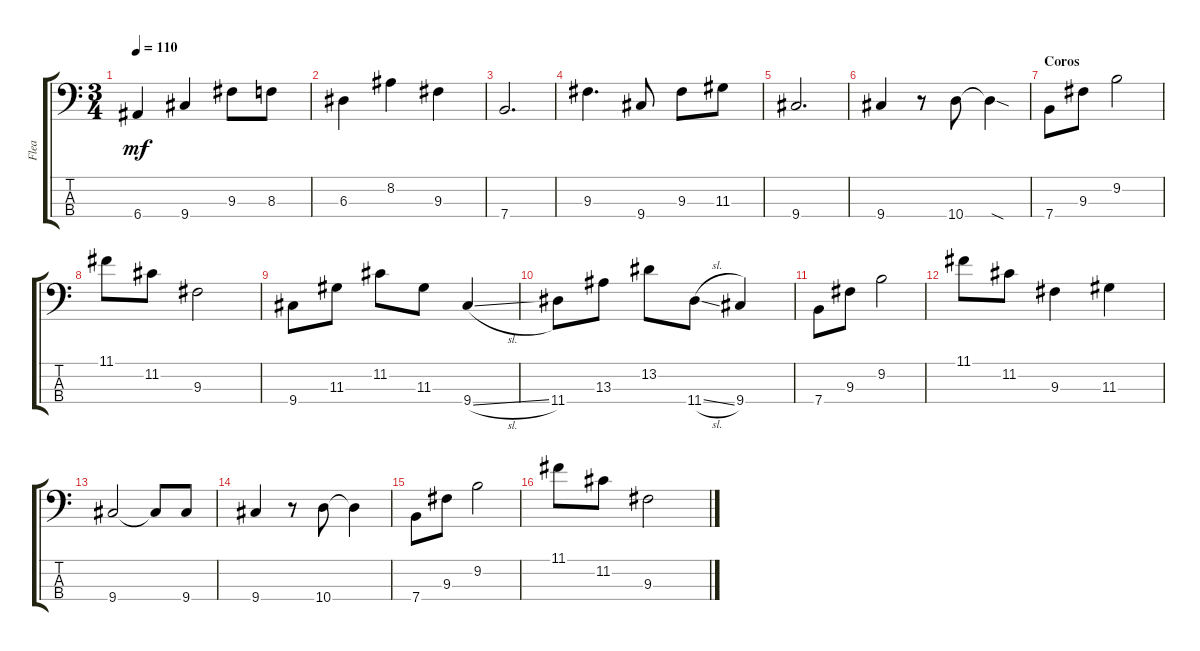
\track ("Flea" "Flea") {instrument acousticbass}
\staff {score tabs}
\tuning (G2 D2 A1 E1) {hide}
\ts (3 4)
\tempo 110
\clef f4
\ks c
6.4.4{dy mf} 9.4.4 9.3.8 8.3.8 |
6.3.4 8.2.4 9.3.4 |
7.4.2{d} |
9.3.4{d} 9.4.8 9.3.8 11.3.8 |
9.4.2{d} |
9.4.4 r.8 10.4.8 10.4{sod t}.4 |
\section ("" "Coros")
7.4.8 9.3.8 9.2.2 |
11.1.8 11.2.8 9.3.2 |
9.4.8 11.3.8 11.2.8 11.3.8 9.4{sl}.4 |
11.4.8 13.3.8 13.2.8 11.4{sl}.8 9.4.4 |
7.4.8 9.3.8 9.2.2 |
11.1.8 11.2.8 9.3.4 11.3.4 |
9.4.2 9.4{t}.8 9.4.8 |
9.4.4 r.8 10.4.8 10.4{t}.4 |
7.4.8 9.3.8 9.2.2 |
11.1.8 11.2.8 9.3.2
